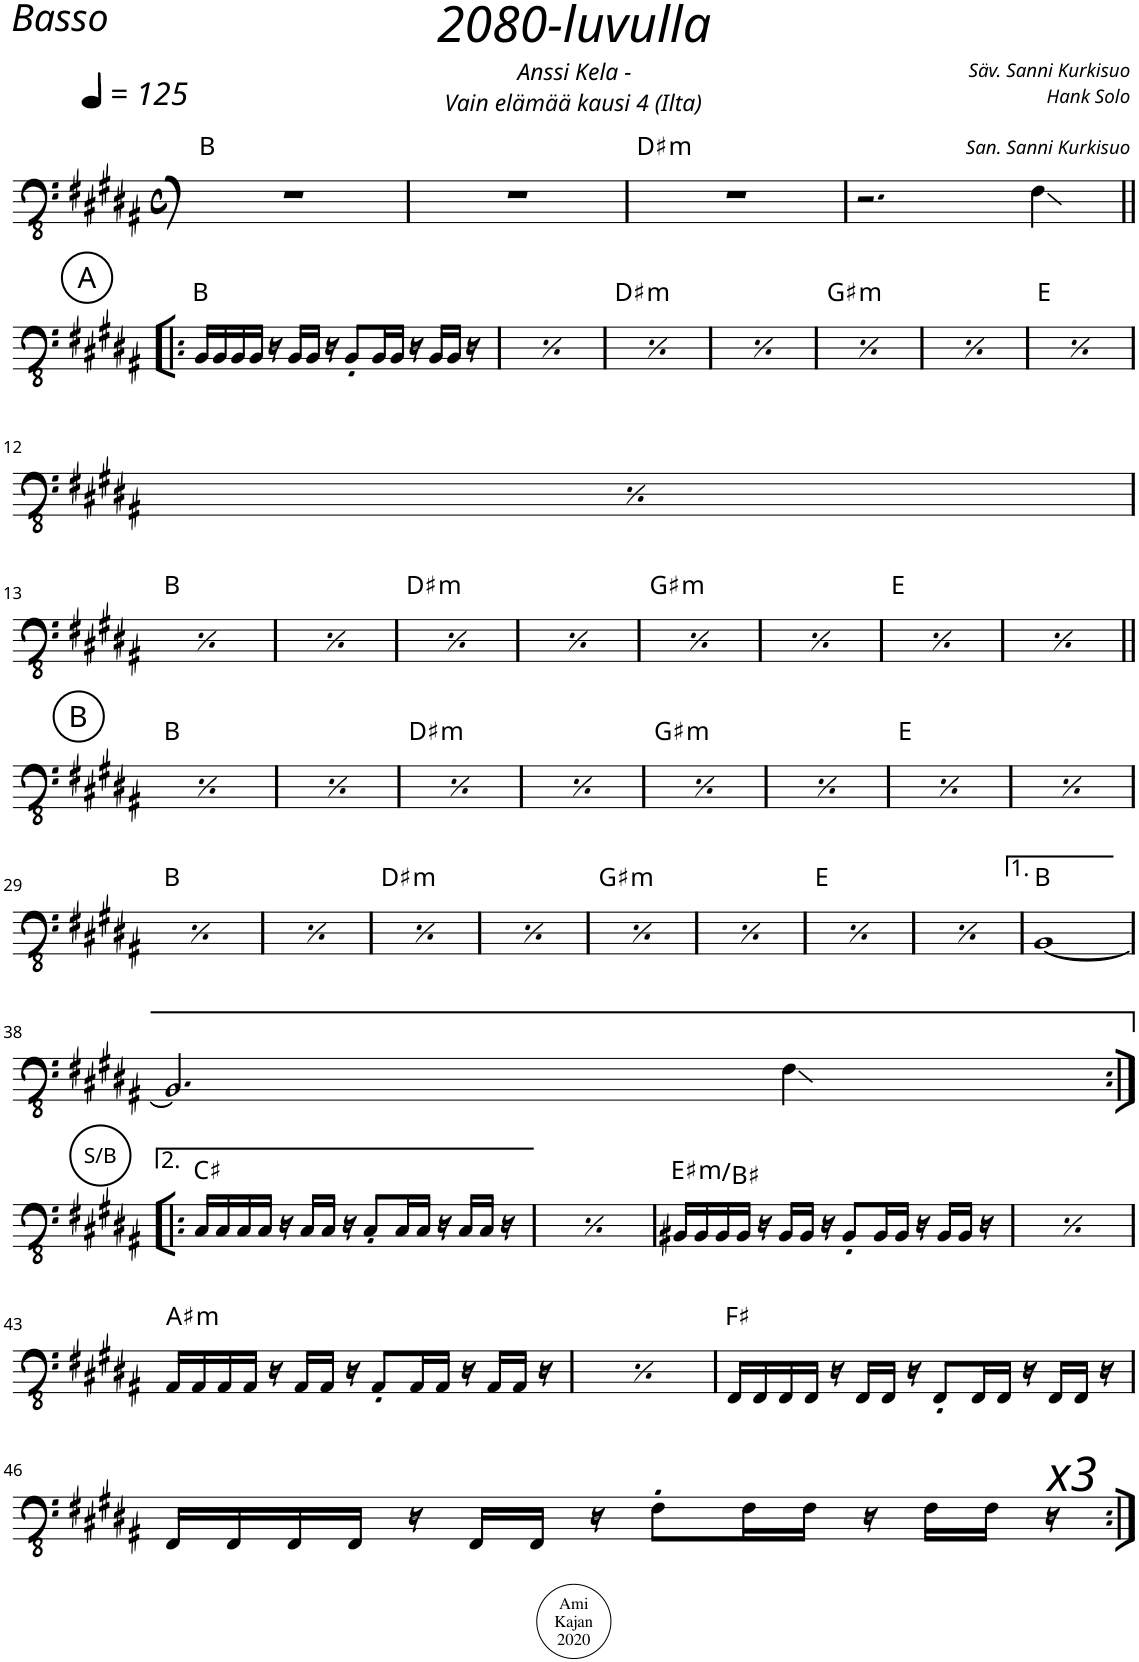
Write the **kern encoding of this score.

**kern	**harte
*part1	*part1
*staff1	*
*I"Piano	*
*I'Pno.	*
*clefFv4	*
*k[f#c#g#d#a#]	*
*M4/4	*
*met(c)	*
*MM125	*
=1	=1
1r	B:maj
=2	=2
1r	.
=3	=3
!	!LO:H:kt=m
1r	D#:min
=4	=4
2.r	.
4FF#\	.
!!LO:LB:g=z
!!LO:REH:place=s1:a:cj:enc=circle:fs=14:t=A
=5!|:	=5!|:
16BBB/LL	B:maj
16BBB/	.
16BBB/	.
16BBB/JJ	.
16r	.
16BBB/LL	.
16BBB/JJ	.
16r	.
8BBB'/L	.
16BBB/L	.
16BBB/JJ	.
16r	.
16BBB/LL	.
16BBB/JJ	.
16r	.
!!LO:REH:place=s1:a:cj:enc=circle:fs=14:t=A
=6	=6
16BBB/LL	B:maj
16BBB/	.
16BBB/	.
16BBB/JJ	.
16r	.
16BBB/LL	.
16BBB/JJ	.
16r	.
8BBB'/L	.
16BBB/L	.
16BBB/JJ	.
16r	.
16BBB/LL	.
16BBB/JJ	.
16r	.
!!LO:REH:place=s1:a:cj:enc=circle:fs=14:t=A
=7	=7
16BBB/LL	B:maj
16BBB/	.
16BBB/	.
16BBB/JJ	.
16r	.
16BBB/LL	.
16BBB/JJ	.
16r	.
8BBB'/L	.
16BBB/L	.
16BBB/JJ	.
16r	.
16BBB/LL	.
16BBB/JJ	.
16r	.
!!LO:REH:place=s1:a:cj:enc=circle:fs=14:t=A
=8	=8
16BBB/LL	B:maj
16BBB/	.
16BBB/	.
16BBB/JJ	.
16r	.
16BBB/LL	.
16BBB/JJ	.
16r	.
8BBB'/L	.
16BBB/L	.
16BBB/JJ	.
16r	.
16BBB/LL	.
16BBB/JJ	.
16r	.
!!LO:REH:place=s1:a:cj:enc=circle:fs=14:t=A
=9	=9
16BBB/LL	B:maj
16BBB/	.
16BBB/	.
16BBB/JJ	.
16r	.
16BBB/LL	.
16BBB/JJ	.
16r	.
8BBB'/L	.
16BBB/L	.
16BBB/JJ	.
16r	.
16BBB/LL	.
16BBB/JJ	.
16r	.
!!LO:REH:place=s1:a:cj:enc=circle:fs=14:t=A
=10	=10
16BBB/LL	B:maj
16BBB/	.
16BBB/	.
16BBB/JJ	.
16r	.
16BBB/LL	.
16BBB/JJ	.
16r	.
8BBB'/L	.
16BBB/L	.
16BBB/JJ	.
16r	.
16BBB/LL	.
16BBB/JJ	.
16r	.
!!LO:REH:place=s1:a:cj:enc=circle:fs=14:t=A
=11	=11
16BBB/LL	B:maj
16BBB/	.
16BBB/	.
16BBB/JJ	.
16r	.
16BBB/LL	.
16BBB/JJ	.
16r	.
8BBB'/L	.
16BBB/L	.
16BBB/JJ	.
16r	.
16BBB/LL	.
16BBB/JJ	.
16r	.
!!LO:LB:g=z
!!LO:REH:place=s1:a:cj:enc=circle:fs=14:t=A
=12	=12
16BBB/LL	B:maj
16BBB/	.
16BBB/	.
16BBB/JJ	.
16r	.
16BBB/LL	.
16BBB/JJ	.
16r	.
8BBB'/L	.
16BBB/L	.
16BBB/JJ	.
16r	.
16BBB/LL	.
16BBB/JJ	.
16r	.
!!LO:LB:g=z
!!LO:REH:place=s1:a:cj:enc=circle:fs=14:t=A
=13	=13
16BBB/LL	B:maj
16BBB/	.
16BBB/	.
16BBB/JJ	.
16r	.
16BBB/LL	.
16BBB/JJ	.
16r	.
8BBB'/L	.
16BBB/L	.
16BBB/JJ	.
16r	.
16BBB/LL	.
16BBB/JJ	.
16r	.
!!LO:REH:place=s1:a:cj:enc=circle:fs=14:t=A
=14	=14
16BBB/LL	B:maj
16BBB/	.
16BBB/	.
16BBB/JJ	.
16r	.
16BBB/LL	.
16BBB/JJ	.
16r	.
8BBB'/L	.
16BBB/L	.
16BBB/JJ	.
16r	.
16BBB/LL	.
16BBB/JJ	.
16r	.
!!LO:REH:place=s1:a:cj:enc=circle:fs=14:t=A
=15	=15
16BBB/LL	B:maj
16BBB/	.
16BBB/	.
16BBB/JJ	.
16r	.
16BBB/LL	.
16BBB/JJ	.
16r	.
8BBB'/L	.
16BBB/L	.
16BBB/JJ	.
16r	.
16BBB/LL	.
16BBB/JJ	.
16r	.
!!LO:REH:place=s1:a:cj:enc=circle:fs=14:t=A
=16	=16
16BBB/LL	B:maj
16BBB/	.
16BBB/	.
16BBB/JJ	.
16r	.
16BBB/LL	.
16BBB/JJ	.
16r	.
8BBB'/L	.
16BBB/L	.
16BBB/JJ	.
16r	.
16BBB/LL	.
16BBB/JJ	.
16r	.
!!LO:REH:place=s1:a:cj:enc=circle:fs=14:t=A
=17	=17
16BBB/LL	B:maj
16BBB/	.
16BBB/	.
16BBB/JJ	.
16r	.
16BBB/LL	.
16BBB/JJ	.
16r	.
8BBB'/L	.
16BBB/L	.
16BBB/JJ	.
16r	.
16BBB/LL	.
16BBB/JJ	.
16r	.
!!LO:REH:place=s1:a:cj:enc=circle:fs=14:t=A
=18	=18
16BBB/LL	B:maj
16BBB/	.
16BBB/	.
16BBB/JJ	.
16r	.
16BBB/LL	.
16BBB/JJ	.
16r	.
8BBB'/L	.
16BBB/L	.
16BBB/JJ	.
16r	.
16BBB/LL	.
16BBB/JJ	.
16r	.
!!LO:REH:place=s1:a:cj:enc=circle:fs=14:t=A
=19	=19
16BBB/LL	B:maj
16BBB/	.
16BBB/	.
16BBB/JJ	.
16r	.
16BBB/LL	.
16BBB/JJ	.
16r	.
8BBB'/L	.
16BBB/L	.
16BBB/JJ	.
16r	.
16BBB/LL	.
16BBB/JJ	.
16r	.
!!LO:REH:place=s1:a:cj:enc=circle:fs=14:t=A
=20	=20
16BBB/LL	B:maj
16BBB/	.
16BBB/	.
16BBB/JJ	.
16r	.
16BBB/LL	.
16BBB/JJ	.
16r	.
8BBB'/L	.
16BBB/L	.
16BBB/JJ	.
16r	.
16BBB/LL	.
16BBB/JJ	.
16r	.
!!LO:LB:g=z
!!LO:REH:place=s1:a:cj:enc=circle:fs=14:t=A
=21||	=21||
16BBB/LL	B:maj
16BBB/	.
16BBB/	.
16BBB/JJ	.
16r	.
16BBB/LL	.
16BBB/JJ	.
16r	.
8BBB'/L	.
16BBB/L	.
16BBB/JJ	.
16r	.
16BBB/LL	.
16BBB/JJ	.
16r	.
!!LO:REH:place=s1:a:cj:enc=circle:fs=14:t=A
=22	=22
16BBB/LL	B:maj
16BBB/	.
16BBB/	.
16BBB/JJ	.
16r	.
16BBB/LL	.
16BBB/JJ	.
16r	.
8BBB'/L	.
16BBB/L	.
16BBB/JJ	.
16r	.
16BBB/LL	.
16BBB/JJ	.
16r	.
!!LO:REH:place=s1:a:cj:enc=circle:fs=14:t=A
=23	=23
16BBB/LL	B:maj
16BBB/	.
16BBB/	.
16BBB/JJ	.
16r	.
16BBB/LL	.
16BBB/JJ	.
16r	.
8BBB'/L	.
16BBB/L	.
16BBB/JJ	.
16r	.
16BBB/LL	.
16BBB/JJ	.
16r	.
!!LO:REH:place=s1:a:cj:enc=circle:fs=14:t=A
=24	=24
16BBB/LL	B:maj
16BBB/	.
16BBB/	.
16BBB/JJ	.
16r	.
16BBB/LL	.
16BBB/JJ	.
16r	.
8BBB'/L	.
16BBB/L	.
16BBB/JJ	.
16r	.
16BBB/LL	.
16BBB/JJ	.
16r	.
!!LO:REH:place=s1:a:cj:enc=circle:fs=14:t=A
=25	=25
16BBB/LL	B:maj
16BBB/	.
16BBB/	.
16BBB/JJ	.
16r	.
16BBB/LL	.
16BBB/JJ	.
16r	.
8BBB'/L	.
16BBB/L	.
16BBB/JJ	.
16r	.
16BBB/LL	.
16BBB/JJ	.
16r	.
!!LO:REH:place=s1:a:cj:enc=circle:fs=14:t=A
=26	=26
16BBB/LL	B:maj
16BBB/	.
16BBB/	.
16BBB/JJ	.
16r	.
16BBB/LL	.
16BBB/JJ	.
16r	.
8BBB'/L	.
16BBB/L	.
16BBB/JJ	.
16r	.
16BBB/LL	.
16BBB/JJ	.
16r	.
!!LO:REH:place=s1:a:cj:enc=circle:fs=14:t=A
=27	=27
16BBB/LL	B:maj
16BBB/	.
16BBB/	.
16BBB/JJ	.
16r	.
16BBB/LL	.
16BBB/JJ	.
16r	.
8BBB'/L	.
16BBB/L	.
16BBB/JJ	.
16r	.
16BBB/LL	.
16BBB/JJ	.
16r	.
!!LO:REH:place=s1:a:cj:enc=circle:fs=14:t=A
=28	=28
16BBB/LL	B:maj
16BBB/	.
16BBB/	.
16BBB/JJ	.
16r	.
16BBB/LL	.
16BBB/JJ	.
16r	.
8BBB'/L	.
16BBB/L	.
16BBB/JJ	.
16r	.
16BBB/LL	.
16BBB/JJ	.
16r	.
!!LO:LB:g=z
!!LO:REH:place=s1:a:cj:enc=circle:fs=14:t=A
=29	=29
16BBB/LL	B:maj
16BBB/	.
16BBB/	.
16BBB/JJ	.
16r	.
16BBB/LL	.
16BBB/JJ	.
16r	.
8BBB'/L	.
16BBB/L	.
16BBB/JJ	.
16r	.
16BBB/LL	.
16BBB/JJ	.
16r	.
!!LO:REH:place=s1:a:cj:enc=circle:fs=14:t=A
=30	=30
16BBB/LL	B:maj
16BBB/	.
16BBB/	.
16BBB/JJ	.
16r	.
16BBB/LL	.
16BBB/JJ	.
16r	.
8BBB'/L	.
16BBB/L	.
16BBB/JJ	.
16r	.
16BBB/LL	.
16BBB/JJ	.
16r	.
!!LO:REH:place=s1:a:cj:enc=circle:fs=14:t=A
=31	=31
16BBB/LL	B:maj
16BBB/	.
16BBB/	.
16BBB/JJ	.
16r	.
16BBB/LL	.
16BBB/JJ	.
16r	.
8BBB'/L	.
16BBB/L	.
16BBB/JJ	.
16r	.
16BBB/LL	.
16BBB/JJ	.
16r	.
!!LO:REH:place=s1:a:cj:enc=circle:fs=14:t=A
=32	=32
16BBB/LL	B:maj
16BBB/	.
16BBB/	.
16BBB/JJ	.
16r	.
16BBB/LL	.
16BBB/JJ	.
16r	.
8BBB'/L	.
16BBB/L	.
16BBB/JJ	.
16r	.
16BBB/LL	.
16BBB/JJ	.
16r	.
!!LO:REH:place=s1:a:cj:enc=circle:fs=14:t=A
=33	=33
16BBB/LL	B:maj
16BBB/	.
16BBB/	.
16BBB/JJ	.
16r	.
16BBB/LL	.
16BBB/JJ	.
16r	.
8BBB'/L	.
16BBB/L	.
16BBB/JJ	.
16r	.
16BBB/LL	.
16BBB/JJ	.
16r	.
!!LO:REH:place=s1:a:cj:enc=circle:fs=14:t=A
=34	=34
16BBB/LL	B:maj
16BBB/	.
16BBB/	.
16BBB/JJ	.
16r	.
16BBB/LL	.
16BBB/JJ	.
16r	.
8BBB'/L	.
16BBB/L	.
16BBB/JJ	.
16r	.
16BBB/LL	.
16BBB/JJ	.
16r	.
!!LO:REH:place=s1:a:cj:enc=circle:fs=14:t=A
=35	=35
16BBB/LL	B:maj
16BBB/	.
16BBB/	.
16BBB/JJ	.
16r	.
16BBB/LL	.
16BBB/JJ	.
16r	.
8BBB'/L	.
16BBB/L	.
16BBB/JJ	.
16r	.
16BBB/LL	.
16BBB/JJ	.
16r	.
!!LO:REH:place=s1:a:cj:enc=circle:fs=14:t=A
=36	=36
16BBB/LL	B:maj
16BBB/	.
16BBB/	.
16BBB/JJ	.
16r	.
16BBB/LL	.
16BBB/JJ	.
16r	.
8BBB'/L	.
16BBB/L	.
16BBB/JJ	.
16r	.
16BBB/LL	.
16BBB/JJ	.
16r	.
=37	=37
[1BBB	B:maj
!!LO:LB:g=z
=38	=38
2.BBB/]	.
4FF#\	.
!!LO:LB:g=z
!!LO:REH:place=s1:a:cj:enc=circle:t=S/B
=39:|!|:	=39:|!|:
16CC#/LL	C#:maj
16CC#/	.
16CC#/	.
16CC#/JJ	.
16r	.
16CC#/LL	.
16CC#/JJ	.
16r	.
8CC#'/L	.
16CC#/L	.
16CC#/JJ	.
16r	.
16CC#/LL	.
16CC#/JJ	.
16r	.
!!LO:REH:place=s1:a:cj:enc=circle:t=S/B
=40	=40
16CC#/LL	C#:maj
16CC#/	.
16CC#/	.
16CC#/JJ	.
16r	.
16CC#/LL	.
16CC#/JJ	.
16r	.
8CC#'/L	.
16CC#/L	.
16CC#/JJ	.
16r	.
16CC#/LL	.
16CC#/JJ	.
16r	.
=41	=41
!	!LO:H:kt=m
16BBB#X/LL	E#:min/5
16BBB#/	.
16BBB#/	.
16BBB#/JJ	.
16r	.
16BBB#/LL	.
16BBB#/JJ	.
16r	.
8BBB#'/L	.
16BBB#/L	.
16BBB#/JJ	.
16r	.
16BBB#/LL	.
16BBB#/JJ	.
16r	.
=42	=42
!	!LO:H:kt=m
16BBB#X/LL	E#:min/5
16BBB#/	.
16BBB#/	.
16BBB#/JJ	.
16r	.
16BBB#/LL	.
16BBB#/JJ	.
16r	.
8BBB#'/L	.
16BBB#/L	.
16BBB#/JJ	.
16r	.
16BBB#/LL	.
16BBB#/JJ	.
16r	.
!!LO:LB:g=z
=43	=43
!	!LO:H:kt=m
16AAA#/LL	A#:min
16AAA#/	.
16AAA#/	.
16AAA#/JJ	.
16r	.
16AAA#/LL	.
16AAA#/JJ	.
16r	.
8AAA#'/L	.
16AAA#/L	.
16AAA#/JJ	.
16r	.
16AAA#/LL	.
16AAA#/JJ	.
16r	.
=44	=44
!	!LO:H:kt=m
16AAA#/LL	A#:min
16AAA#/	.
16AAA#/	.
16AAA#/JJ	.
16r	.
16AAA#/LL	.
16AAA#/JJ	.
16r	.
8AAA#'/L	.
16AAA#/L	.
16AAA#/JJ	.
16r	.
16AAA#/LL	.
16AAA#/JJ	.
16r	.
=45	=45
16FFF#/LL	F#:maj
16FFF#/	.
16FFF#/	.
16FFF#/JJ	.
16r	.
16FFF#/LL	.
16FFF#/JJ	.
16r	.
8FFF#'/L	.
16FFF#/L	.
16FFF#/JJ	.
16r	.
16FFF#/LL	.
16FFF#/JJ	.
16r	.
!!LO:LB:g=z
=46	=46
16FFF#/LL	.
16FFF#/	.
16FFF#/	.
16FFF#/JJ	.
16r	.
16FFF#/LL	.
16FFF#/JJ	.
16r	.
8FF#'\L	.
16FF#\L	.
16FF#\JJ	.
16r	.
16FF#\LL	.
16FF#\JJ	.
!LO:TX:a:i:t=x3	!
16r	.
=:|!	=:|!
*-	*-
